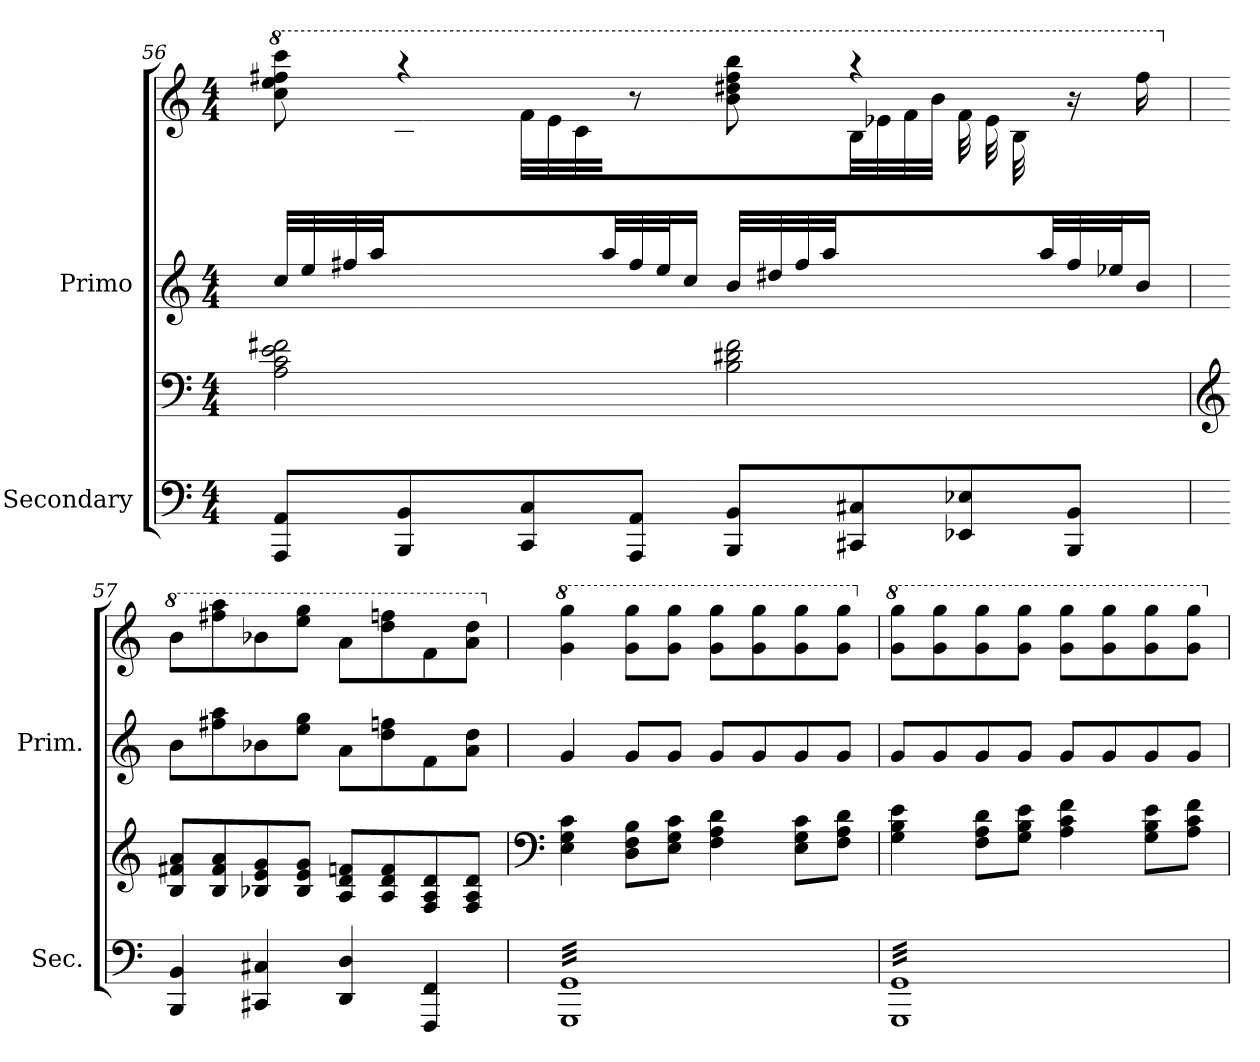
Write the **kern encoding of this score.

**kern	**kern	**kern	**kern
*part2	*part2	*part1	*part1
*staff4	*staff3	*staff2	*staff1
*I"Secondary	*	*I"Primo	*
*I'Sec.	*	*I'Prim.	*
!!LO:LB:g=z
*clefF4	*clefF4	*clefG2	*clefG2
*k[]	*k[]	*k[]	*k[]
*M4/4	*M4/4	*M4/4	*M4/4
*	*	*	*8va
=56	=56	=56	=56
*	*	*	*^
8AAA/ 8AA/L	2A\ 2c\ 2e\ 2f#X\	32cc/LLL	8ccc\ 8eee\ 8fff#X\ 8cccc\	8ryy
.	.	32ee/	.	.
.	.	32ff#X/	.	.
.	.	32aa/	.	.
8BBB/ 8BB/	.	8..ryy	4r	32cc\
.	.	.	.	32ee\
.	.	.	.	32ff#\
.	.	.	.	32ccc\JJJ
8CC/ 8C/	.	.	.	32ff#\LLL
.	.	.	.	32ee\
.	.	.	.	32cc\
.	.	32aa/	.	32ryy
*	*	*	*v	*v
8AAA/ 8AA/J	.	32ff#/	8r
.	.	32ee/J	.
.	.	16cc/JJ	.
8BBB/ 8BB/L	2B\ 2d#X\ 2f#\	32b/LLL	8bb\ 8ddd#X\ 8fff#\ 8bbb\
.	.	32dd#X/	.
.	.	32ff#/	.
.	.	32aa/	.
*	*	*	*^
8CC#X/ 8C#X/	.	8..ryy	4r	32b\
.	.	.	.	32ee-X\
.	.	.	.	32ff#\
.	.	.	.	32bb\JJJ
8EE-X/ 8E-X/	.	.	.	32ff#\LLL
.	.	.	.	32ee-\
.	.	.	.	32b\
.	.	32aa/	.	8ryy
8BBB/ 8BB/J	.	32ff#/	16r	.
.	.	32ee-/J	.	.
.	.	16b/JJ	16fff#\	.
.	.	.	.	32ryy
*	*	*	*v	*v
=57	=57	=57	=57
*	*clefG2	*	*
*	*	*	*X8va
*	*	*	*8va
4BBB/ 4BB/	8B/ 8f#X/ 8a/L	8b\L	8bb\L
.	8B/ 8f#/ 8a/	8ff#X\ 8aa\	8fff#X\ 8aaa\
4CC#X/ 4C#X/	8B-X/ 8e/ 8g/	8b-X\	8bb-X\
.	8B-/ 8e/ 8g/J	8ee\ 8gg\J	8eee\ 8ggg\J
4DD/ 4D/	8A/ 8d/ 8fn/L	8a\L	8aa\L
.	8A/ 8d/ 8f/	8dd\ 8ffn\	8ddd\ 8fffn\
4FFF/ 4FF/	8F/ 8A/ 8d/	8f\	8ff\
.	8F/ 8A/ 8d/J	8a\ 8dd\J	8aa\ 8ddd\J
!!LO:PB:g=z
=58	=58	=58	=58
*	*clefF4	*	*
*	*	*	*X8va
*	*	*	*8va
*tremolo	*	*	*
32GGG 32GGLLL	4E\ 4G\ 4c\	4g/	4gg\ 4ggg\
32GGG 32GG	.	.	.
32GGG 32GG	.	.	.
32GGG 32GG	.	.	.
32GGG 32GG	.	.	.
32GGG 32GG	.	.	.
32GGG 32GG	.	.	.
32GGG 32GG	.	.	.
32GGG 32GG	8D\ 8F\ 8B\L	8g/L	8gg\ 8ggg\L
32GGG 32GG	.	.	.
32GGG 32GG	.	.	.
32GGG 32GG	.	.	.
32GGG 32GG	8E\ 8G\ 8c\J	8g/J	8gg\ 8ggg\J
32GGG 32GG	.	.	.
32GGG 32GG	.	.	.
32GGG 32GG	.	.	.
32GGG 32GG	4F\ 4A\ 4d\	8g/L	8gg\ 8ggg\L
32GGG 32GG	.	.	.
32GGG 32GG	.	.	.
32GGG 32GG	.	.	.
32GGG 32GG	.	8g/	8gg\ 8ggg\
32GGG 32GG	.	.	.
32GGG 32GG	.	.	.
32GGG 32GG	.	.	.
32GGG 32GG	8E\ 8G\ 8c\L	8g/	8gg\ 8ggg\
32GGG 32GG	.	.	.
32GGG 32GG	.	.	.
32GGG 32GG	.	.	.
32GGG 32GG	8F\ 8A\ 8d\J	8g/J	8gg\ 8ggg\J
32GGG 32GG	.	.	.
32GGG 32GG	.	.	.
32GGG 32GGJJJ	.	.	.
=59	=59	=59	=59
*	*	*	*X8va
*	*	*	*8va
32GGG 32GGLLL	4G\ 4B\ 4e\	8g/L	8gg\ 8ggg\L
32GGG 32GG	.	.	.
32GGG 32GG	.	.	.
32GGG 32GG	.	.	.
32GGG 32GG	.	8g/	8gg\ 8ggg\
32GGG 32GG	.	.	.
32GGG 32GG	.	.	.
32GGG 32GG	.	.	.
32GGG 32GG	8F\ 8A\ 8d\L	8g/	8gg\ 8ggg\
32GGG 32GG	.	.	.
32GGG 32GG	.	.	.
32GGG 32GG	.	.	.
32GGG 32GG	8G\ 8B\ 8e\J	8g/J	8gg\ 8ggg\J
32GGG 32GG	.	.	.
32GGG 32GG	.	.	.
32GGG 32GG	.	.	.
32GGG 32GG	4A\ 4c\ 4f\	8g/L	8gg\ 8ggg\L
32GGG 32GG	.	.	.
32GGG 32GG	.	.	.
32GGG 32GG	.	.	.
32GGG 32GG	.	8g/	8gg\ 8ggg\
32GGG 32GG	.	.	.
32GGG 32GG	.	.	.
32GGG 32GG	.	.	.
32GGG 32GG	8G\ 8B\ 8e\L	8g/	8gg\ 8ggg\
32GGG 32GG	.	.	.
32GGG 32GG	.	.	.
32GGG 32GG	.	.	.
32GGG 32GG	8A\ 8c\ 8f\J	8g/J	8gg\ 8ggg\J
32GGG 32GG	.	.	.
32GGG 32GG	.	.	.
32GGG 32GGJJJ	.	.	.
*Xtremolo	*	*	*
*	*	*	*X8va
=	=	=	=
*-	*-	*-	*-
